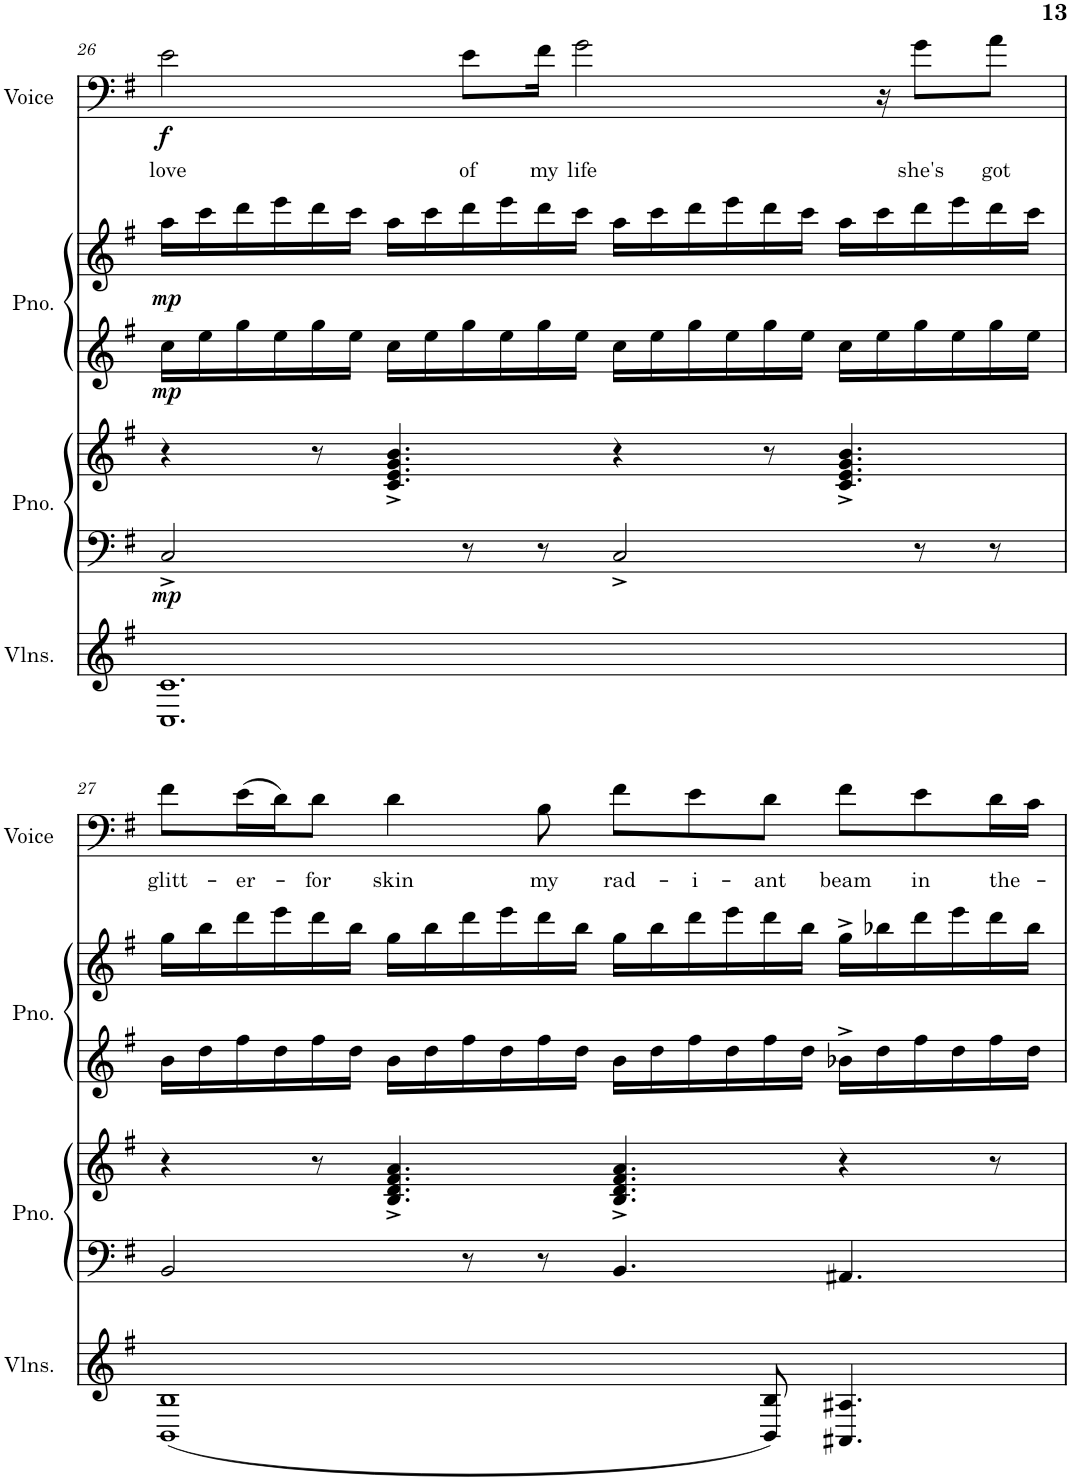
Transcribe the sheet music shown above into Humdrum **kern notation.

**kern	**kern	**kern	**dynam	**kern	**kern	**dynam	**kern	**text	**dynam
*part4	*part3	*part3	*part3	*part2	*part2	*part2	*part1	*part1	*part1
*staff6	*staff5	*staff4	*staff4/5	*staff3	*staff2	*staff2/3	*staff1	*staff1	*staff1
*I"Violins	*I"Piano	*	*	*I"Piano	*	*	*I"Voice	*	*
*I'Vlns.	*I'Pno.	*	*	*I'Pno.	*	*	*I'Voice	*	*
!!LO:PB:g=z
*clefG2	*clefF4	*clefG2	*	*clefG2	*clefG2	*	*clefF4	*	*
*k[f#]	*k[f#]	*k[f#]	*	*k[f#]	*k[f#]	*	*k[f#]	*	*
*M12/8	*M12/8	*M12/8	*	*M12/8	*M12/8	*	*M12/8	*	*
=26	=26	=26	=26	=26	=26	=26	=26	=26	=26
!	!	!	!LO:DY:b=2	!	!	!LO:DY:b=2	!	!LO:LY:b	!
!	!	!	!	!	!	!LO:DY:n=1:b	!	!	!LO:DY:b
1.C 1.c	2C^/	4r	mp	16cc\LL	16aa\LL	mp mp	2e\	love	f
.	.	.	.	16ee\	16ccc\	.	.	.	.
.	.	.	.	16gg\	16ddd\	.	.	.	.
.	.	.	.	16ee\	16eee\	.	.	.	.
.	.	8r	.	16gg\	16ddd\	.	.	.	.
.	.	.	.	16ee\JJ	16ccc\JJ	.	.	.	.
.	.	4.c/^ 4.e/^ 4.g/^ 4.b/^	.	16cc\LL	16aa\LL	.	.	.	.
.	.	.	.	16ee\	16ccc\	.	.	.	.
!	!	!	!	!	!	!	!	!LO:LY:b	!
.	8r	.	.	16gg\	16ddd\	.	8e\L	of	.
.	.	.	.	16ee\	16eee\	.	.	.	.
!	!	!	!	!	!	!	!	!LO:LY:b	!
.	8r	.	.	16gg\	16ddd\	.	16f#\Jk	my	.
!	!	!	!	!	!	!	!	!LO:LY:b	!
.	.	.	.	16ee\JJ	16ccc\JJ	.	2g\	life	.
.	2C^/	4r	.	16cc\LL	16aa\LL	.	.	.	.
.	.	.	.	16ee\	16ccc\	.	.	.	.
.	.	.	.	16gg\	16ddd\	.	.	.	.
.	.	.	.	16ee\	16eee\	.	.	.	.
.	.	8r	.	16gg\	16ddd\	.	.	.	.
.	.	.	.	16ee\JJ	16ccc\JJ	.	.	.	.
.	.	4.c/^ 4.e/^ 4.g/^ 4.b/^	.	16cc\LL	16aa\LL	.	.	.	.
.	.	.	.	16ee\	16ccc\	.	16r	.	.
!	!	!	!	!	!	!	!	!LO:LY:b	!
.	8r	.	.	16gg\	16ddd\	.	8g\L	she's	.
.	.	.	.	16ee\	16eee\	.	.	.	.
!	!	!	!	!	!	!	!	!LO:LY:b	!
.	8r	.	.	16gg\	16ddd\	.	8a\J	got	.
.	.	.	.	16ee\JJ	16ccc\JJ	.	.	.	.
!!LO:LB:g=z
=27	=27	=27	=27	=27	=27	=27	=27	=27	=27
!	!	!	!	!	!	!	!	!LO:LY:b	!
(1BB 1B	2BB/	4r	.	16b\LL	16gg\LL	.	8f#\L	glitt-	.
.	.	.	.	16dd\	16bb\	.	.	.	.
!	!	!	!	!	!	!	!	!LO:LY:b	!
.	.	.	.	16ff#\	16ddd\	.	(16e\L	-er-	.
.	.	.	.	16dd\	16eee\	.	16d\J)	.	.
!	!	!	!	!	!	!	!	!LO:LY:b	!
.	.	8r	.	16ff#\	16ddd\	.	8d\J	-for	.
.	.	.	.	16dd\JJ	16bb\JJ	.	.	.	.
!	!	!	!	!	!	!	!	!LO:LY:b	!
.	.	4.B/^ 4.d/^ 4.f#/^ 4.a/^	.	16b\LL	16gg\LL	.	4d\	skin	.
.	.	.	.	16dd\	16bb\	.	.	.	.
.	8r	.	.	16ff#\	16ddd\	.	.	.	.
.	.	.	.	16dd\	16eee\	.	.	.	.
!	!	!	!	!	!	!	!	!LO:LY:b	!
.	8r	.	.	16ff#\	16ddd\	.	8B\	my	.
.	.	.	.	16dd\JJ	16bb\JJ	.	.	.	.
!	!	!	!	!	!	!	!	!LO:LY:b	!
.	4.BB/	4.B/^ 4.d/^ 4.f#/^ 4.a/^	.	16b\LL	16gg\LL	.	8f#\L	rad-	.
.	.	.	.	16dd\	16bb\	.	.	.	.
!	!	!	!	!	!	!	!	!LO:LY:b	!
.	.	.	.	16ff#\	16ddd\	.	8e\	-i-	.
.	.	.	.	16dd\	16eee\	.	.	.	.
!	!	!	!	!	!	!	!	!LO:LY:b	!
8BB/ 8B/)	.	.	.	16ff#\	16ddd\	.	8d\J	-ant	.
.	.	.	.	16dd\JJ	16bb\JJ	.	.	.	.
!	!	!	!	!	!	!	!	!LO:LY:b	!
4.AA#X/ 4.A#X/	4.AA#X/	4r	.	16b-X^\LL	16gg^\LL	.	8f#\L	beam	.
.	.	.	.	16dd\	16bb-X\	.	.	.	.
!	!	!	!	!	!	!	!	!LO:LY:b	!
.	.	.	.	16ff#\	16ddd\	.	8e\	in	.
.	.	.	.	16dd\	16eee\	.	.	.	.
!	!	!	!	!	!	!	!	!LO:LY:b	!
.	.	8r	.	16ff#\	16ddd\	.	16d\L	the-	.
.	.	.	.	16dd\JJ	16bb-\JJ	.	16c\JJ	.	.
=	=	=	=	=	=	=	=	=	=
*-	*-	*-	*-	*-	*-	*-	*-	*-	*-
